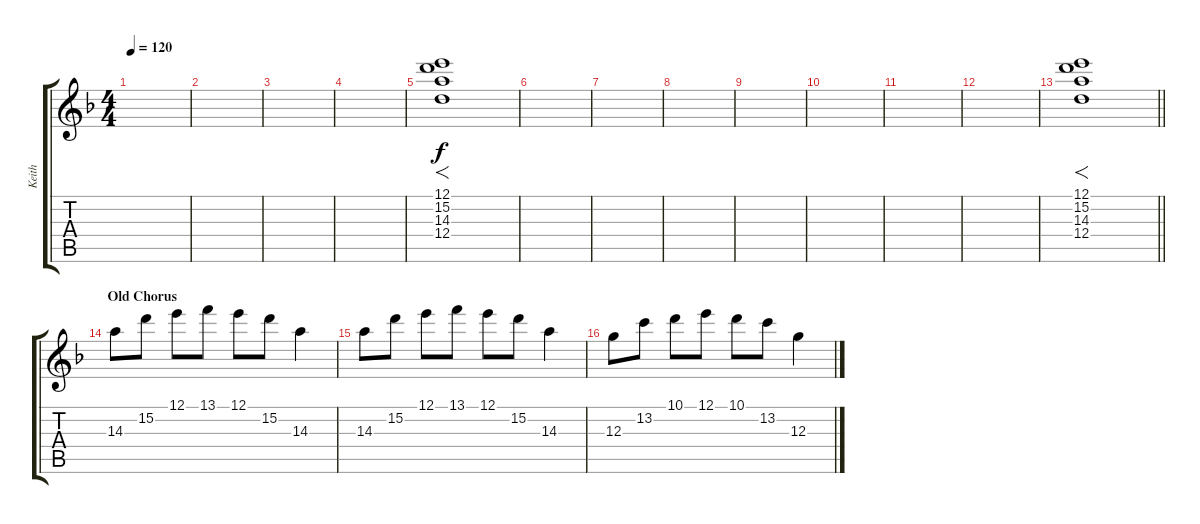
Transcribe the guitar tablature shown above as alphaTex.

\track ("Keith" "Keith") {instrument distortionguitar}
\staff {score tabs}
\tuning (E4 B3 G3 D3 A2 E2) {hide}
\ts (4 4)
\tempo 120
\clef g2
\ks dminor
|
|
|
|
(12.1 15.2 14.3 12.4).1{f} |
|
|
|
|
|
|
|
\barLineRight lightlight
(12.1 15.2 14.3 12.4).1{f} |
\section ("" "Old Chorus")
14.3.8 15.2.8 12.1.8 13.1.8 12.1.8 15.2.8 14.3.4 |
14.3.8 15.2.8 12.1.8 13.1.8 12.1.8 15.2.8 14.3.4 |
12.3.8 13.2.8 10.1.8 12.1.8 10.1.8 13.2.8 12.3.4
